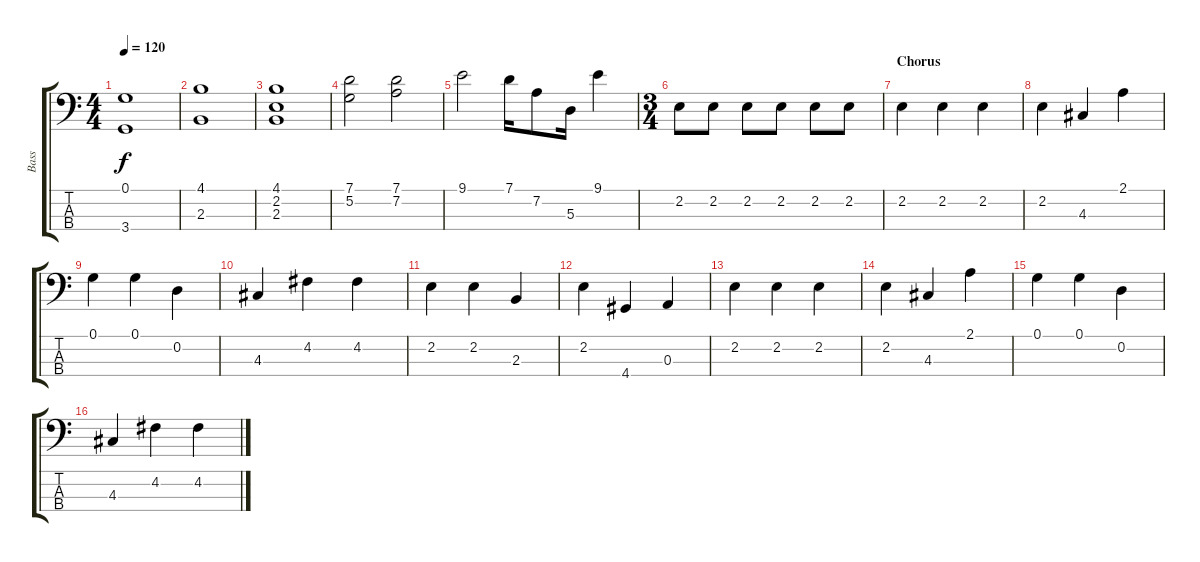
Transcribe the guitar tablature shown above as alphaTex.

\track ("Bass" "Bass") {instrument electricbassfinger}
\staff {score tabs}
\tuning (G2 D2 A1 E1) {hide}
\ts (4 4)
\tempo 120
\clef f4
\ks c
(0.1 3.4).1{dy f} |
(4.1 2.3).1 |
(4.1 2.2 2.3).1 |
(7.1 5.2).2 (7.1 7.2).2 |
9.1.2 7.1.16 7.2.8 5.3.16 9.1.4 |
\ts (3 4)
2.2.8 2.2.8 2.2.8 2.2.8 2.2.8 2.2.8 |
\section ("" "Chorus")
2.2.4 2.2.4 2.2.4 |
2.2.4 4.3.4 2.1.4 |
0.1.4 0.1.4 0.2.4 |
4.3.4 4.2.4 4.2.4 |
2.2.4 2.2.4 2.3.4 |
2.2.4 4.4.4 0.3.4 |
2.2.4 2.2.4 2.2.4 |
2.2.4 4.3.4 2.1.4 |
0.1.4 0.1.4 0.2.4 |
4.3.4 4.2.4 4.2.4
